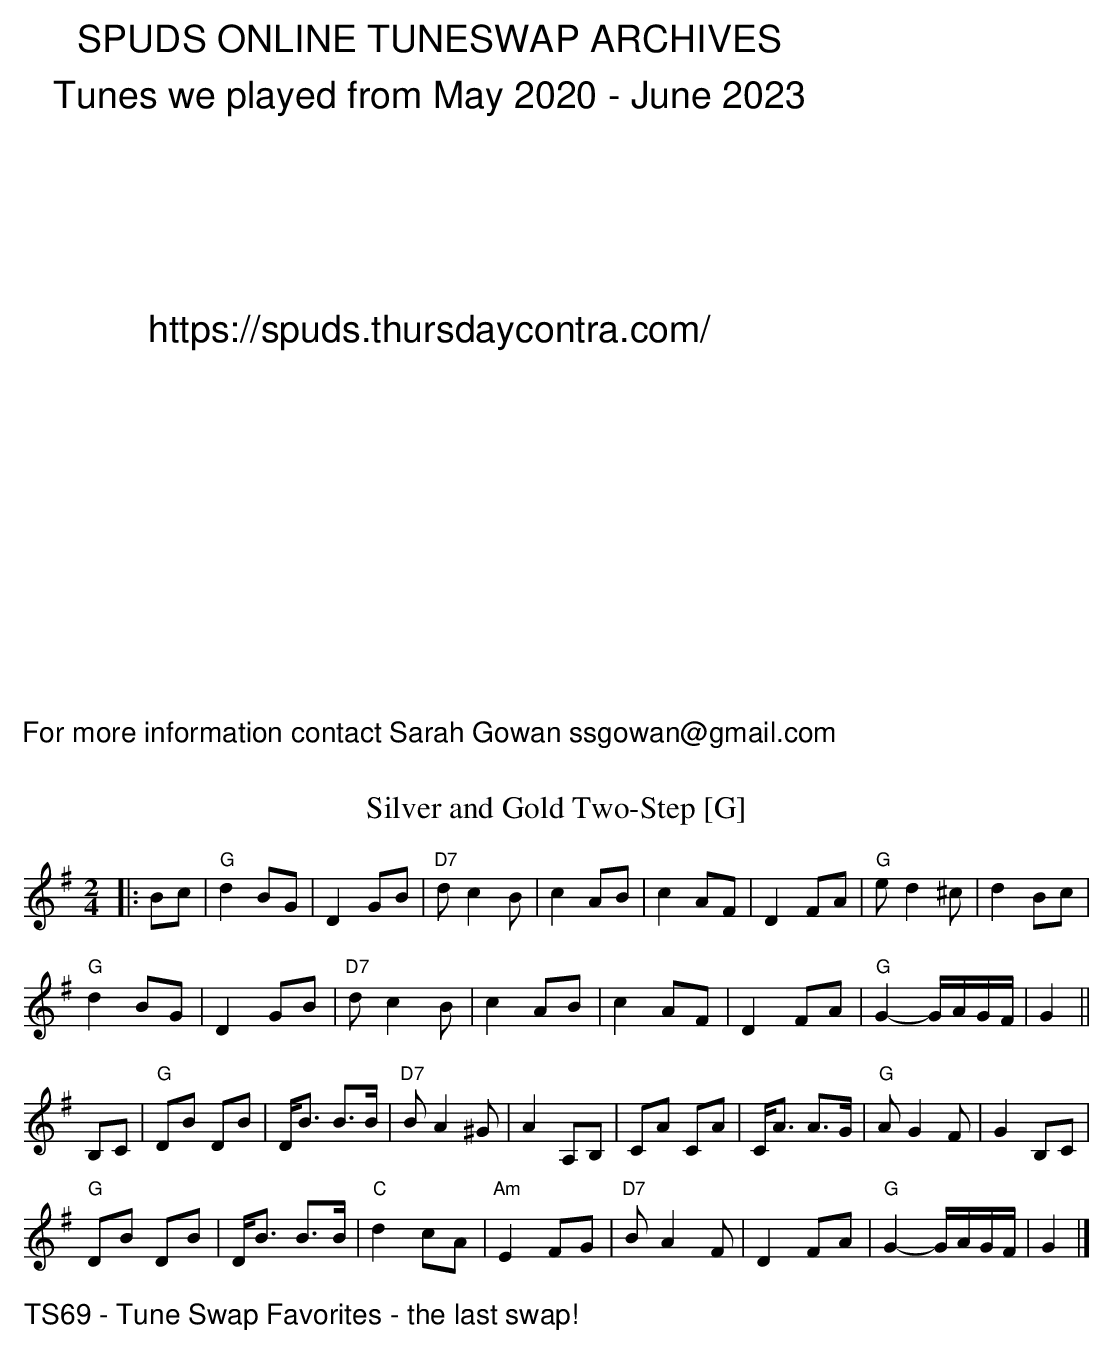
X:1
T:Silver and Gold Two-Step [G]
M:2/4
L:1/8
K:G
|:Bc|"G"d2BG|D2GB|"D7"dc2B|c2AB|c2AF|D2FA|"G"ed2^c|d2Bc|
"G"d2BG|D2GB|"D7"dc2B|c2AB|c2AF|D2FA|"G"G2- G/2A/2G/2F/2|G2||
B,C|"G"DB DB|D<B B>B|"D7"BA2^G|A2A,B,|CA CA|C<A A>G|"G"AG2F|G2B,C|
"G"DB DB|D<B B>B|"C"d2cA|"Am"E2FG|"D7"BA2F|D2FA|"G"G2- G/2A/2G/2F/2|G2|]
